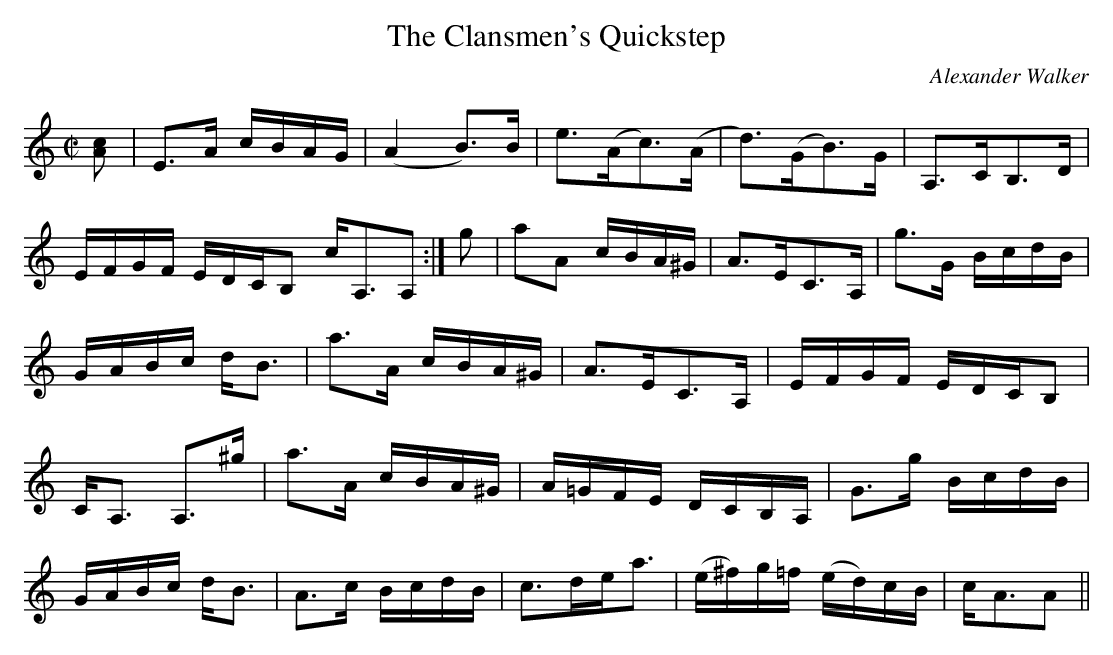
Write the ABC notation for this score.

X:1
T:Clansmen's Quickstep, The
C:Alexander Walker
M:C|
L:1/8
K:Amin
[Ac]|E>A c/B/A/G/|(A2 B>)B|e>(Ac>)(A|d>)(GB>)G|A,>CB,>D|
E/F/G/F/ E/D/C/B, c<A,A,:|g|aA c/B/A/^G/|A>EC>A,|g>G B/c/d/B/|
G/A/B/c/ d<B|a>A c/B/A/^G/|A>EC>A,|E/F/G/F/ E/D/C/B,|
C<A, A,>^g|a>A c/B/A/^G/|A/=G/F/E/ D/C/B,/A,/|G>g B/c/d/B/|
G/A/B/c/ d<B|A>c B/c/d/B/|c>de<a|(e/^f/)g/=f/ (e/d/)c/B/|c<AA||
